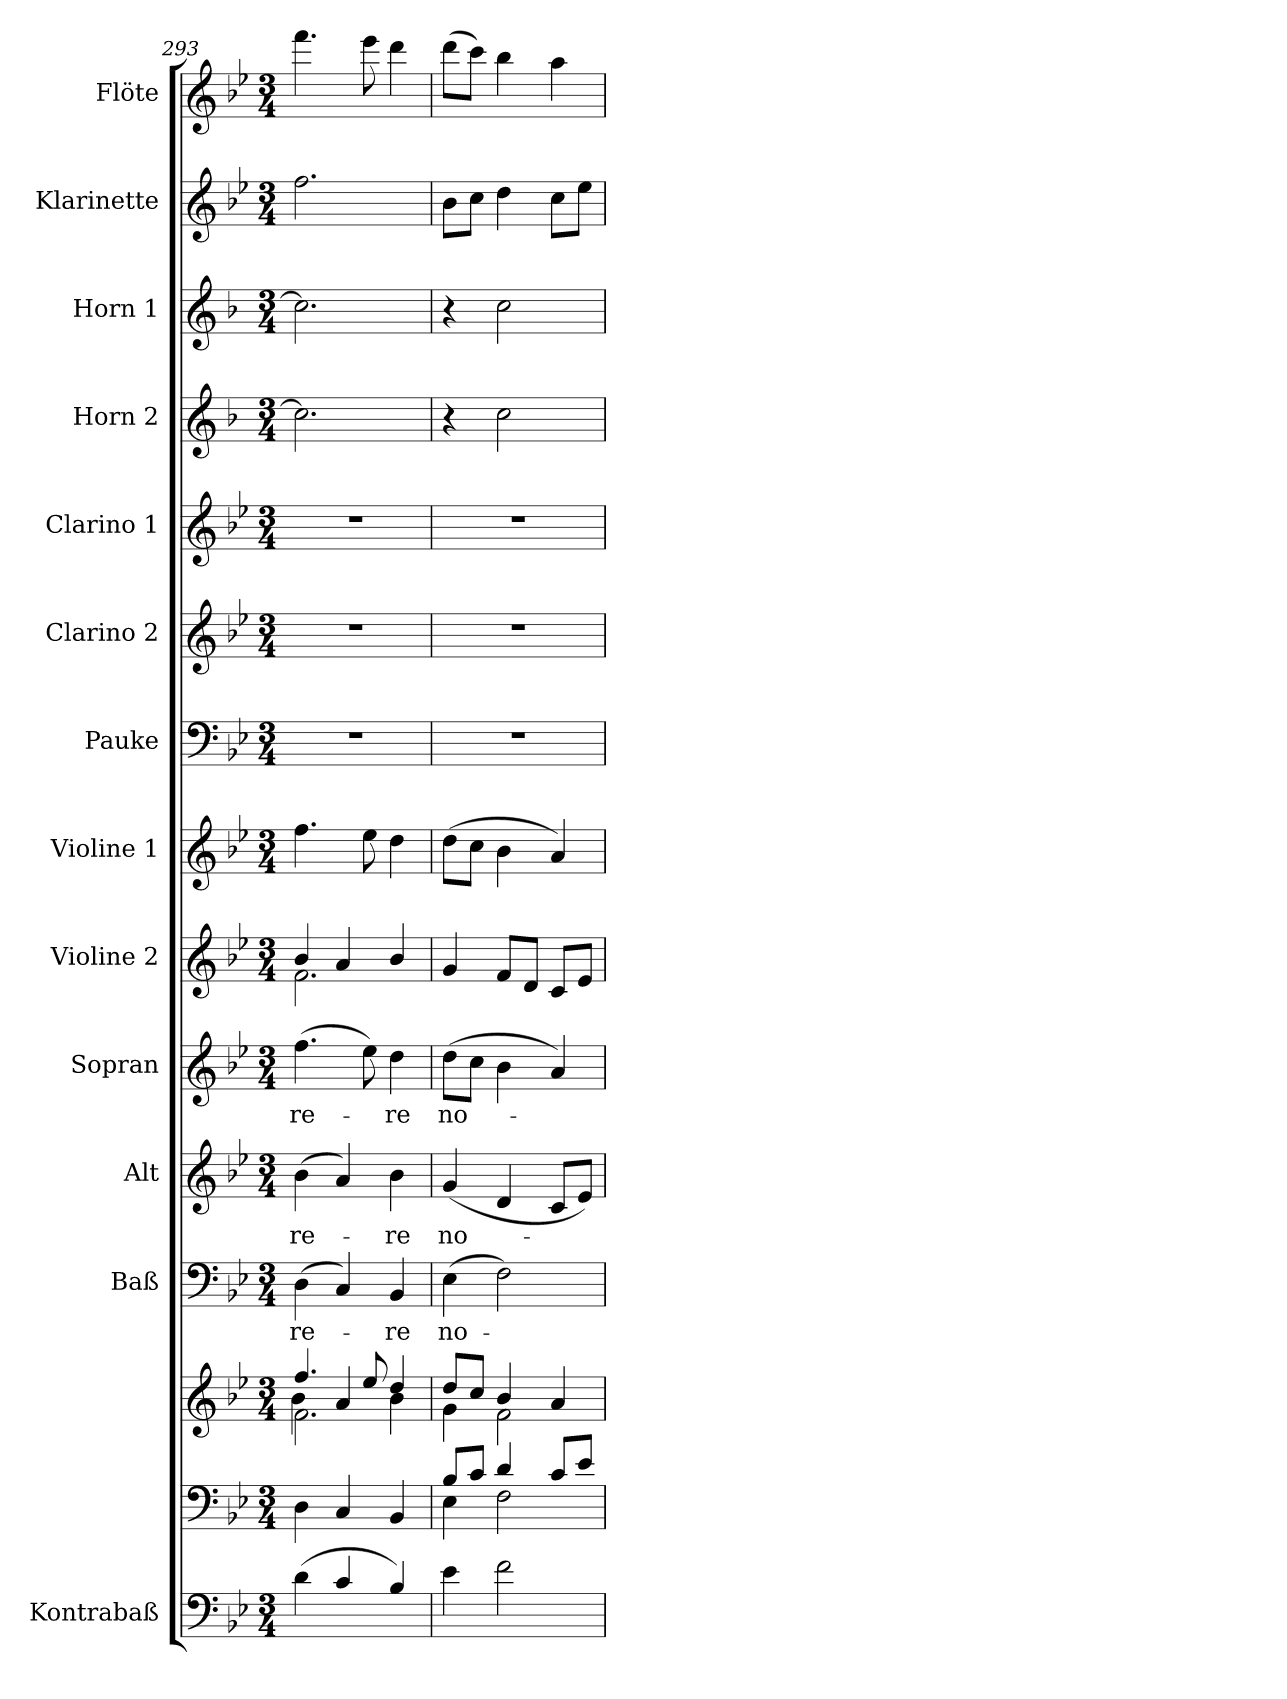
**kern	**kern	**kern	**kern	**text	**kern	**text	**kern	**text	**kern	**kern	**kern	**kern	**kern	**kern	**kern	**kern	**kern
*part14	*part13	*part13	*part12	*part12	*part11	*part11	*part10	*part10	*part9	*part8	*part7	*part6	*part5	*part4	*part3	*part2	*part1
*staff15	*staff14	*staff13	*staff12	*staff12	*staff11	*staff11	*staff10	*staff10	*staff9	*staff8	*staff7	*staff6	*staff5	*staff4	*staff3	*staff2	*staff1
*I"Kontrabaß	*	*	*I"Baß	*	*I"Alt	*	*I"Sopran	*	*I"Violine 2	*I"Violine 1	*I"Pauke	*I"Clarino 2	*I"Clarino 1	*I"Horn 2	*I"Horn 1	*I"Klarinette	*I"Flöte
*I'Kb	*	*	*I'Baß	*	*I'Alt	*	*I'Sop	*	*I'Vln. 2	*I'Vln. 1	*I'Pk.	*	*	*I'Hrn. 2	*I'Hrn. 1	*	*I'Fl.
!!LO:PB:g=z
*clefF4	*clefF4	*clefG2	*clefF4	*	*clefG2	*	*clefG2	*	*clefG2	*clefG2	*clefF4	*clefG2	*clefG2	*clefG2	*clefG2	*clefG2	*clefG2
*ITrd7c12	*	*	*	*	*	*	*	*	*	*	*	*ITrd7c12	*ITrd7c12	*ITrd4c7	*ITrd4c7	*	*
*k[b-e-]	*k[b-e-]	*k[b-e-]	*k[b-e-]	*	*k[b-e-]	*	*k[b-e-]	*	*k[b-e-]	*k[b-e-]	*k[b-e-]	*k[b-e-]	*k[b-e-]	*k[b-e-]	*k[b-e-]	*k[b-e-]	*k[b-e-]
*B-:	*B-:	*B-:	*B-:	*	*B-:	*	*B-:	*	*B-:	*B-:	*B-:	*B-:	*B-:	*B-:	*B-:	*B-:	*B-:
*M3/4	*M3/4	*M3/4	*M3/4	*	*M3/4	*	*M3/4	*	*M3/4	*M3/4	*M3/4	*M3/4	*M3/4	*M3/4	*M3/4	*M3/4	*M3/4
=293	=293	=293	=293	=293	=293	=293	=293	=293	=293	=293	=293	=293	=293	=293	=293	=293	=293
*	*	*^	*	*	*	*	*	*	*	*	*	*	*	*	*	*	*
*	*	*	*^	*	*	*	*	*	*	*	*	*	*	*	*	*	*	*
!	!	!	!	!	!	!LO:LY:b	!	!LO:LY:b	!	!LO:LY:b	!	!	!	!	!	!	!	!	!
*	*	*	*	*	*	*	*	*	*	*	*^	*	*	*	*	*	*	*	*
(<4D\	4D\	4.ff/	2.f\	4b-\	(>4D\	-re-	(>4b-\	-re-	(>4.ff\	-re-	4b-/	2.f\	4.ff\	2.r	2.r	2.r	2.f\]	2.f\]	2.ff\	4.fff\
4C/	4C/	.	.	4a/	4C/)	.	4a/)	.	.	.	4a/	.	.	.	.	.	.	.	.	.
.	.	8ee-/	.	.	.	.	.	.	8ee-\)	.	.	.	8ee-\	.	.	.	.	.	.	8eee-\
!	!	!	!	!	!	!LO:LY:b	!	!LO:LY:b	!	!LO:LY:b	!	!	!	!	!	!	!	!	!	!
4BB-/)	4BB-/	4dd/	.	4b-\	4BB-/	-re	4b-\	-re	4dd\	-re	4b-/	.	4dd\	.	.	.	.	.	.	4ddd\
*	*	*	*	*	*	*	*	*	*	*	*v	*v	*	*	*	*	*	*	*	*
=294	=294	=294	=294	=294	=294	=294	=294	=294	=294	=294	=294	=294	=294	=294	=294	=294	=294	=294	=294
*	*^	*	*	*	*	*	*	*	*	*	*	*	*	*	*	*	*	*	*
!	!	!	!	!	!	!	!LO:LY:b	!	!LO:LY:b	!	!LO:LY:b	!	!	!	!	!	!	!	!	!
*	*	*	*	*v	*v	*	*	*	*	*	*	*	*	*	*	*	*	*	*	*
4E-\	8B-/L	4E-\	8dd/L	4g\	(>4E-\	no-	(<4g/	no-	(>8dd\L	no-	4g/	(>8dd\L	2.r	2.r	2.r	4r	4r	8b-\L	(>8ddd\L
.	8c/J	.	8cc/J	.	.	.	.	.	8cc\J	.	.	8cc\J	.	.	.	.	.	8cc\J	8ccc\J)
2F\	4d/	2F\	4b-/	2f\	2F\)	.	4d/	.	4b-\	.	8f/L	4b-\	.	.	.	2f\	2f\	4dd\	4bb-\
.	.	.	.	.	.	.	.	.	.	.	8d/J	.	.	.	.	.	.	.	.
.	8c/L	.	4a/	.	.	.	8c/L	.	4a/)	.	8c/L	4a/)	.	.	.	.	.	8cc\L	4aa\
.	8e-/J	.	.	.	.	.	8e-/J)	.	.	.	8e-/J	.	.	.	.	.	.	8ee-\J	.
*	*v	*v	*	*	*	*	*	*	*	*	*	*	*	*	*	*	*	*	*
*	*	*v	*v	*	*	*	*	*	*	*	*	*	*	*	*	*	*	*
=	=	=	=	=	=	=	=	=	=	=	=	=	=	=	=	=	=
*-	*-	*-	*-	*-	*-	*-	*-	*-	*-	*-	*-	*-	*-	*-	*-	*-	*-
